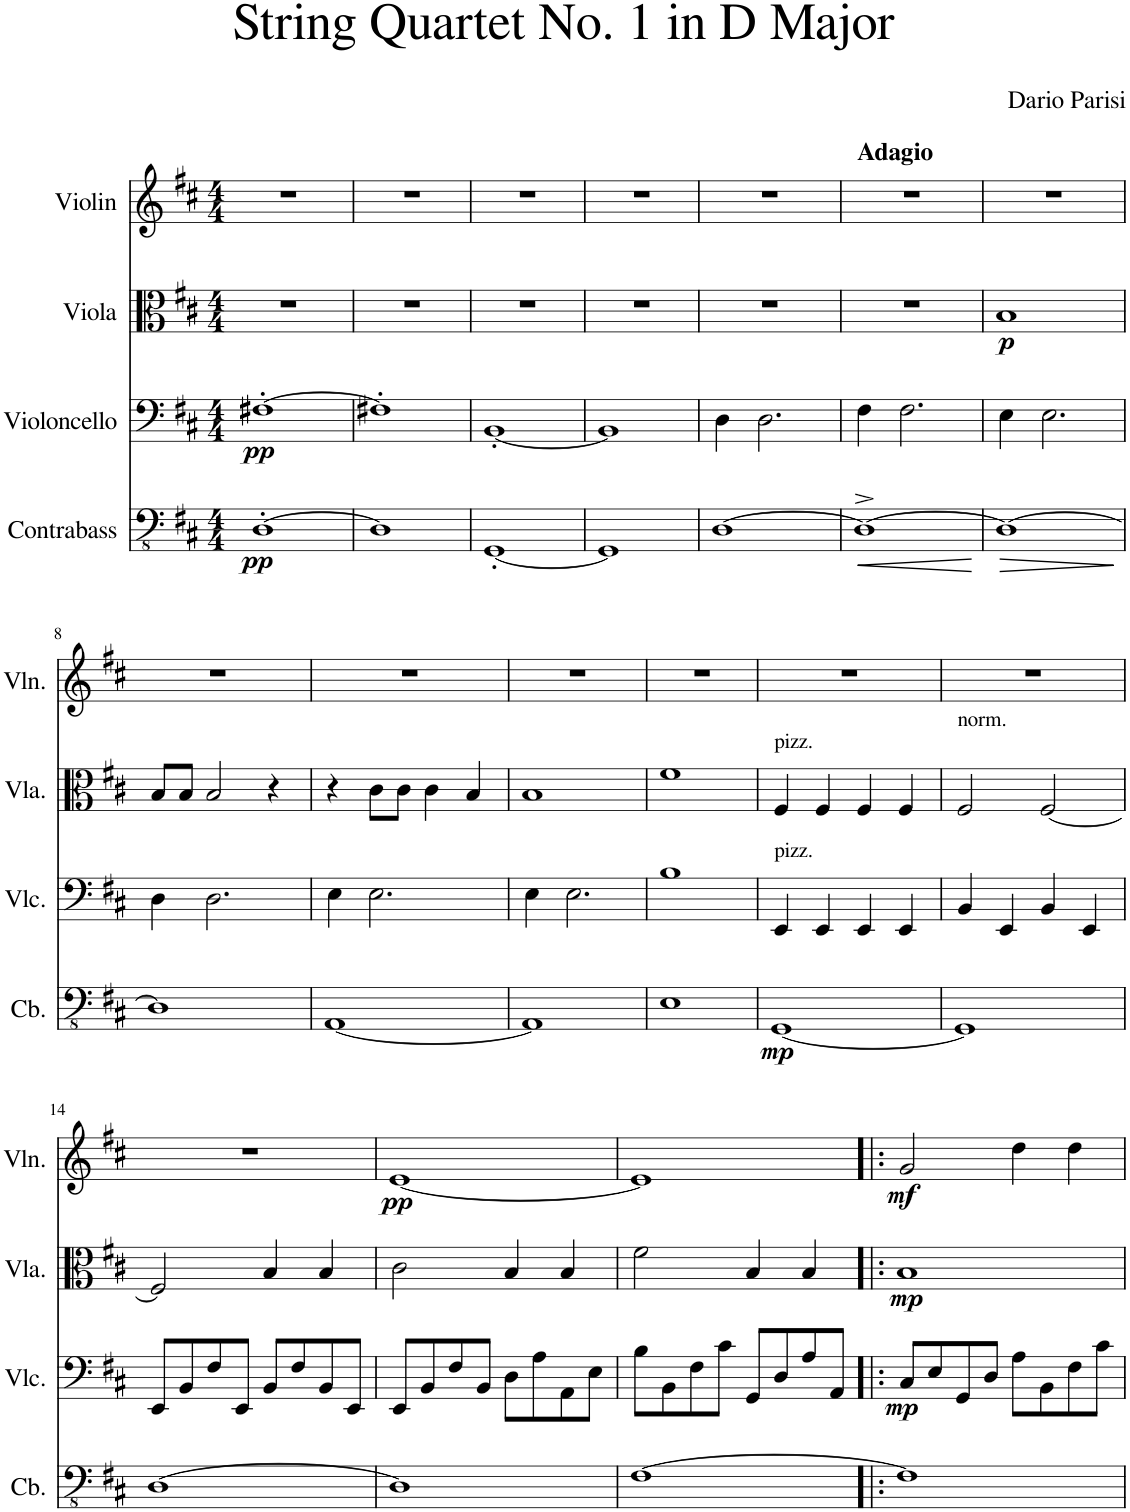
**kern	**dynam	**kern	**dynam	**kern	**dynam	**kern	**dynam
*part4	*part4	*part3	*part3	*part2	*part2	*part1	*part1
*staff4	*staff4	*staff3	*staff3	*staff2	*staff2	*staff1	*staff1
*I"Contrabass	*	*I"Violoncello	*	*I"Viola	*	*I"Violin	*
*I'Cb.	*	*I'Vlc.	*	*I'Vla.	*	*I'Vln.	*
*clefFv4	*	*clefF4	*	*clefC3	*	*clefG2	*
*Trd7c12	*	*	*	*	*	*	*
*k[f#c#]	*	*k[f#c#]	*	*k[f#c#]	*	*k[f#c#]	*
*M4/4	*	*M4/4	*	*M4/4	*	*M4/4	*
=1	=1	=1	=1	=1	=1	=1	=1
!	!LO:DY:b	!	!LO:DY:b	!	!	!	!
[1DD'	pp	[1F#X'	pp	1r	.	1r	.
=2	=2	=2	=2	=2	=2	=2	=2
1DD]	.	1F#X']	.	1r	.	1r	.
=3	=3	=3	=3	=3	=3	=3	=3
[1GGG'	.	[1BB'	.	1r	.	1r	.
=4	=4	=4	=4	=4	=4	=4	=4
1GGG]	.	1BB]	.	1r	.	1r	.
=5	=5	=5	=5	=5	=5	=5	=5
[1DD	.	4D\	.	1r	.	1r	.
.	.	2.D\	.	.	.	.	.
=6	=6	=6	=6	=6	=6	=6	=6
!	!	!	!	!	!	!LO:TX:a:B:t=Adagio	!
!	!LO:HP:b	!	!	!	!	!	!
1DD^_	<	4F#\	.	1r	.	1r	.
.	.	2.F#\	.	.	.	.	.
.	[	.	.	.	.	.	.
=7	=7	=7	=7	=7	=7	=7	=7
!	!LO:HP:b	!	!	!	!LO:DY:b	!	!
1DD_	>	4E\	.	1B	p	1r	.
.	.	2.E\	.	.	.	.	.
.	]	.	.	.	.	.	.
!!LO:LB:g=z
=8	=8	=8	=8	=8	=8	=8	=8
1DD]	.	4D\	.	8B/L	.	1r	.
.	.	.	.	8B/J	.	.	.
.	.	2.D\	.	2B/	.	.	.
.	.	.	.	4r	.	.	.
=9	=9	=9	=9	=9	=9	=9	=9
[1AAA	.	4E\	.	4r	.	1r	.
.	.	2.E\	.	8c#\L	.	.	.
.	.	.	.	8c#\J	.	.	.
.	.	.	.	4c#\	.	.	.
.	.	.	.	4B/	.	.	.
=10	=10	=10	=10	=10	=10	=10	=10
1AAA]	.	4E\	.	1B	.	1r	.
.	.	2.E\	.	.	.	.	.
=11	=11	=11	=11	=11	=11	=11	=11
1EE	.	1B	.	1f#	.	1r	.
=12	=12	=12	=12	=12	=12	=12	=12
!	!	!	!	!LO:TX:a:t=pizz.	!	!	!
!	!	!LO:TX:a:t=pizz.	!	!	!	!	!
!	!LO:DY:b	!	!	!	!	!	!
[1GGG	mp	4EE/	.	4F#/	.	1r	.
.	.	4EE/	.	4F#/	.	.	.
.	.	4EE/	.	4F#/	.	.	.
.	.	4EE/	.	4F#/	.	.	.
=13	=13	=13	=13	=13	=13	=13	=13
!	!	!	!	!LO:TX:a:t=norm.	!	!	!
1GGG]	.	4BB/	.	2F#/	.	1r	.
.	.	4EE/	.	.	.	.	.
.	.	4BB/	.	[2F#/	.	.	.
.	.	4EE/	.	.	.	.	.
!!LO:LB:g=z
=14	=14	=14	=14	=14	=14	=14	=14
[1DD	.	8EE/L	.	2F#/]	.	1r	.
.	.	8BB/	.	.	.	.	.
.	.	8F#/	.	.	.	.	.
.	.	8EE/J	.	.	.	.	.
.	.	8BB/L	.	4B/	.	.	.
.	.	8F#/	.	.	.	.	.
.	.	8BB/	.	4B/	.	.	.
.	.	8EE/J	.	.	.	.	.
=15	=15	=15	=15	=15	=15	=15	=15
!	!	!	!	!	!	!	!LO:DY:b
1DD]	.	8EE/L	.	2c#\	.	[1e	pp
.	.	8BB/	.	.	.	.	.
.	.	8F#/	.	.	.	.	.
.	.	8BB/J	.	.	.	.	.
.	.	8D\L	.	4B/	.	.	.
.	.	8A\	.	.	.	.	.
.	.	8AA\	.	4B/	.	.	.
.	.	8E\J	.	.	.	.	.
=16	=16	=16	=16	=16	=16	=16	=16
[1FF#	.	8B\L	.	2f#\	.	1e]	.
.	.	8BB\	.	.	.	.	.
.	.	8F#\	.	.	.	.	.
.	.	8c#\J	.	.	.	.	.
.	.	8GG/L	.	4B/	.	.	.
.	.	8D/	.	.	.	.	.
.	.	8A/	.	4B/	.	.	.
.	.	8AA/J	.	.	.	.	.
=17!|:	=17!|:	=17!|:	=17!|:	=17!|:	=17!|:	=17!|:	=17!|:
!	!	!	!LO:DY:b	!	!LO:DY:b	!	!LO:DY:b
1FF#]	.	8C#/L	mp	1B	mp	2g/	mf
.	.	8E/	.	.	.	.	.
.	.	8GG/	.	.	.	.	.
.	.	8D/J	.	.	.	.	.
.	.	8A\L	.	.	.	4dd\	.
.	.	8BB\	.	.	.	.	.
.	.	8F#\	.	.	.	4dd\	.
.	.	8c#\J	.	.	.	.	.
=	=	=	=	=	=	=	=
*-	*-	*-	*-	*-	*-	*-	*-
